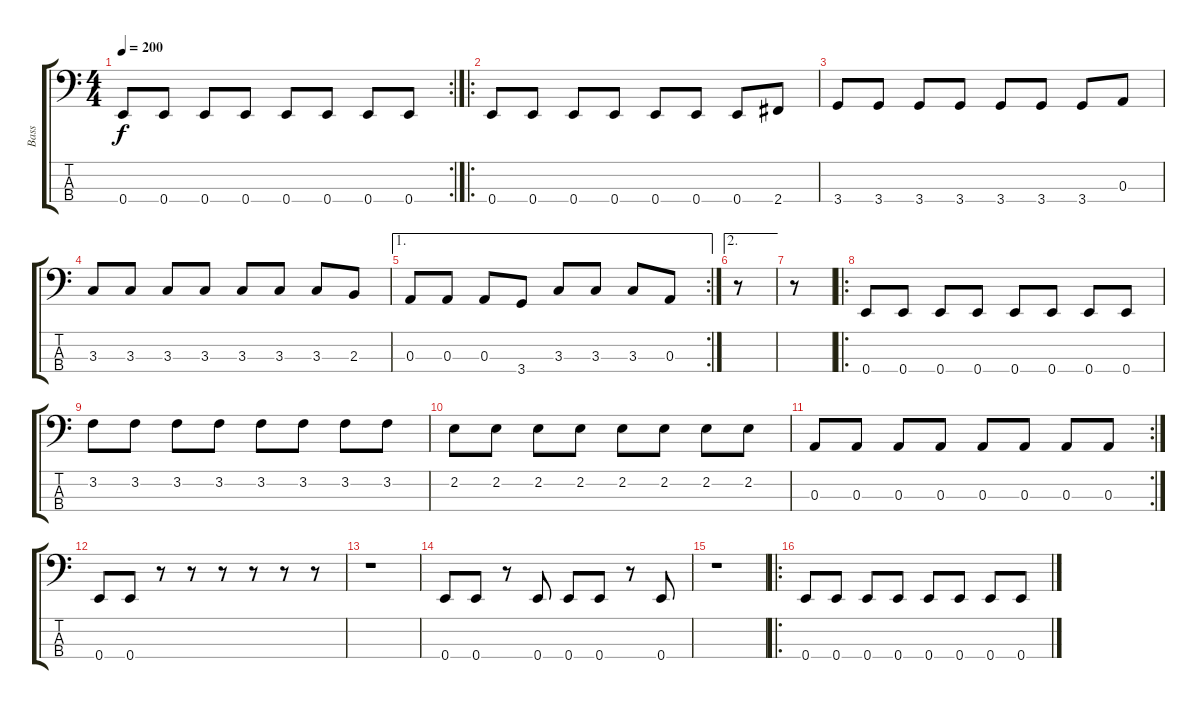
\track ("Bass" "Bass") {instrument electricbassfinger}
\staff {score tabs}
\tuning (G2 D2 A1 E1) {hide}
\rc 2
\ts (4 4)
\tempo 200
\clef f4
\ks c
0.4.8{dy f} 0.4.8 0.4.8 0.4.8 0.4.8 0.4.8 0.4.8 0.4.8 |
\ro
0.4.8 0.4.8 0.4.8 0.4.8 0.4.8 0.4.8 0.4.8 2.4.8 |
3.4.8 3.4.8 3.4.8 3.4.8 3.4.8 3.4.8 3.4.8 0.3.8 |
3.3.8 3.3.8 3.3.8 3.3.8 3.3.8 3.3.8 3.3.8 2.3.8 |
\ae 1
\rc 2
0.3.8 0.3.8 0.3.8 3.4.8 3.3.8 3.3.8 3.3.8 0.3.8 |
\ae 2
r.8 |
r.8 |
\ro
0.4.8 0.4.8 0.4.8 0.4.8 0.4.8 0.4.8 0.4.8 0.4.8 |
3.2.8 3.2.8 3.2.8 3.2.8 3.2.8 3.2.8 3.2.8 3.2.8 |
2.2.8 2.2.8 2.2.8 2.2.8 2.2.8 2.2.8 2.2.8 2.2.8 |
\rc 2
0.3.8 0.3.8 0.3.8 0.3.8 0.3.8 0.3.8 0.3.8 0.3.8 |
0.4.8 0.4.8 r.8 r.8 r.8 r.8 r.8 r.8 |
r.1 |
0.4.8 0.4.8 r.8 0.4.8 0.4.8 0.4.8 r.8 0.4.8 |
r.1 |
\ro
0.4.8 0.4.8 0.4.8 0.4.8 0.4.8 0.4.8 0.4.8 0.4.8
